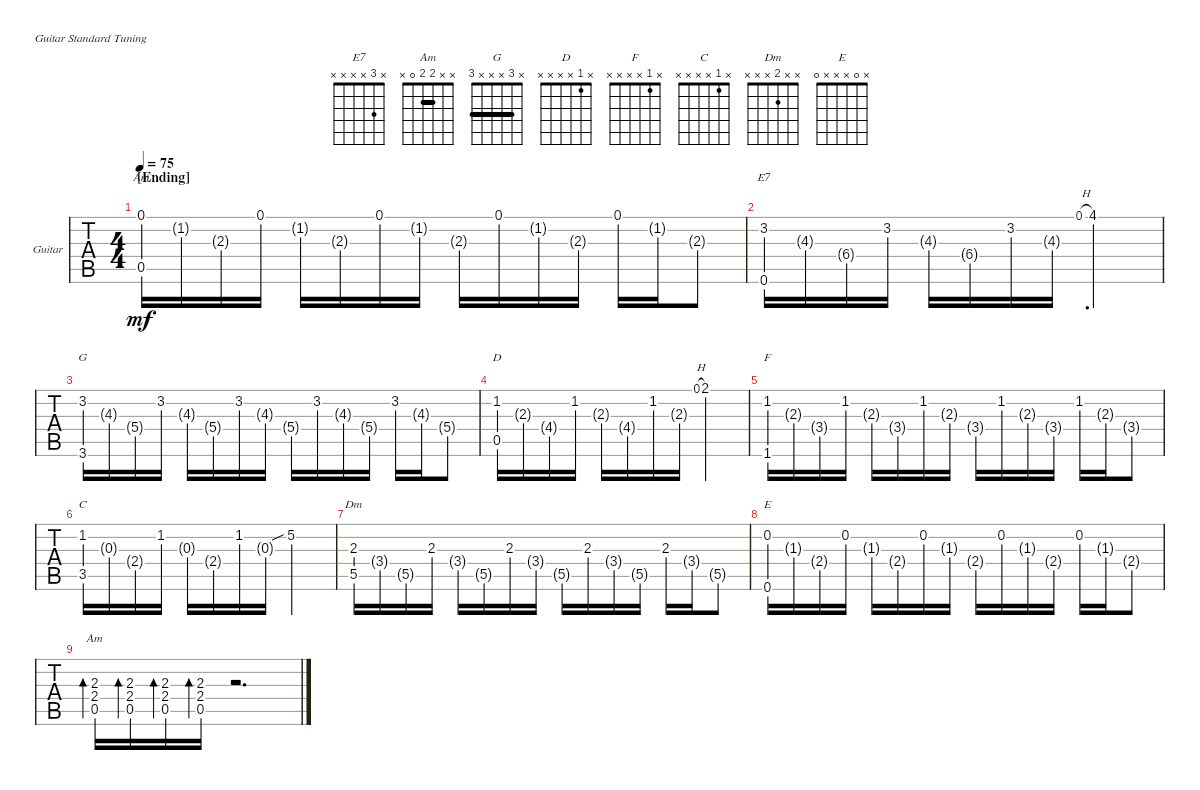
\bracketExtendMode groupsimilarinstruments
\firstSystemTrackNameOrientation horizontal
\otherSystemsTrackNameOrientation horizontal
\track ("music.kaminari.info" "Guitar") {instrument acousticguitarsteel}
\staff {tabs}
\tuning (E4 B3 G3 D3 A2 E2)
\chord ("E7" x 3 x x x x)
\chord ("Am" 0 x x x 0 x)
\chord ("G" x 3 x x x 3) {barre 3}
\chord ("D" x 1 x x x x)
\chord ("F" x 1 x x x x)
\chord ("C" x 1 x x x x)
\chord ("Dm" x x 2 x x x)
\chord ("E" x 0 x x x 0)
\chord ("Am" x x 2 2 0 x) {barre 2}
\ts (4 4)
\section ("" "[Ending]")
\tempo 75
\clef g2
\ks c
(0.1 0.5).16{ch "Am" dy mf} 1.2{g}.16 2.3{g}.16 0.1.16 1.2{g}.16 2.3{g}.16 0.1.16 1.2{g}.16 2.3{g}.16 0.1.16 1.2{g}.16 2.3{g}.16 0.1.16 1.2{g}.16 2.3{g}.8 |
(3.2 0.6).16{ch "E7"} 4.3{g}.16 6.4{g}.16 3.2.16 4.3{g}.16 6.4{g}.16 3.2.16 4.3{g}.16 0.1{h}.8{d gr} 4.1.2 |
(3.2 3.6).16{ch "G"} 4.3{g}.16 5.4{g}.16 3.2.16 4.3{g}.16 5.4{g}.16 3.2.16 4.3{g}.16 5.4{g}.16 3.2.16 4.3{g}.16 5.4{g}.16 3.2.16 4.3{g}.16 5.4{g}.8 |
(1.2 0.5).16{ch "D"} 2.3{g}.16 4.4{g}.16 1.2.16 2.3{g}.16 4.4{g}.16 1.2.16 2.3{g}.16 0.1{h}.8{gr} 2.1.2 |
(1.2 1.6).16{ch "F"} 2.3{g}.16 3.4{g}.16 1.2.16 2.3{g}.16 3.4{g}.16 1.2.16 2.3{g}.16 3.4{g}.16 1.2.16 2.3{g}.16 3.4{g}.16 1.2.16 2.3{g}.16 3.4{g}.8 |
(1.2 3.5).16{ch "C"} 0.3{g}.16 2.4{g}.16 1.2.16 0.3{g}.16 2.4{g}.16 1.2.16 0.3{g}.16 5.2{sib}.2 |
(2.3 5.5).16{ch "Dm"} 3.4{g}.16 5.5{g}.16 2.3.16 3.4{g}.16 5.5{g}.16 2.3.16 3.4{g}.16 5.5{g}.16 2.3.16 3.4{g}.16 5.5{g}.16 2.3.16 3.4{g}.16 5.5{g}.8 |
(0.2 0.6).16{ch "E"} 1.3{g}.16 2.4{g}.16 0.2.16 1.3{g}.16 2.4{g}.16 0.2.16 1.3{g}.16 2.4{g}.16 0.2.16 1.3{g}.16 2.4{g}.16 0.2.16 1.3{g}.16 2.4{g}.8 |
(0.5 2.4 2.3).16{bd 58 ch "Am"} (0.5 2.4 2.3).16{bd 57} (0.5 2.4 2.3).16{bd 57} (0.5 2.4 2.3).16{bd 57} r.2{d}
